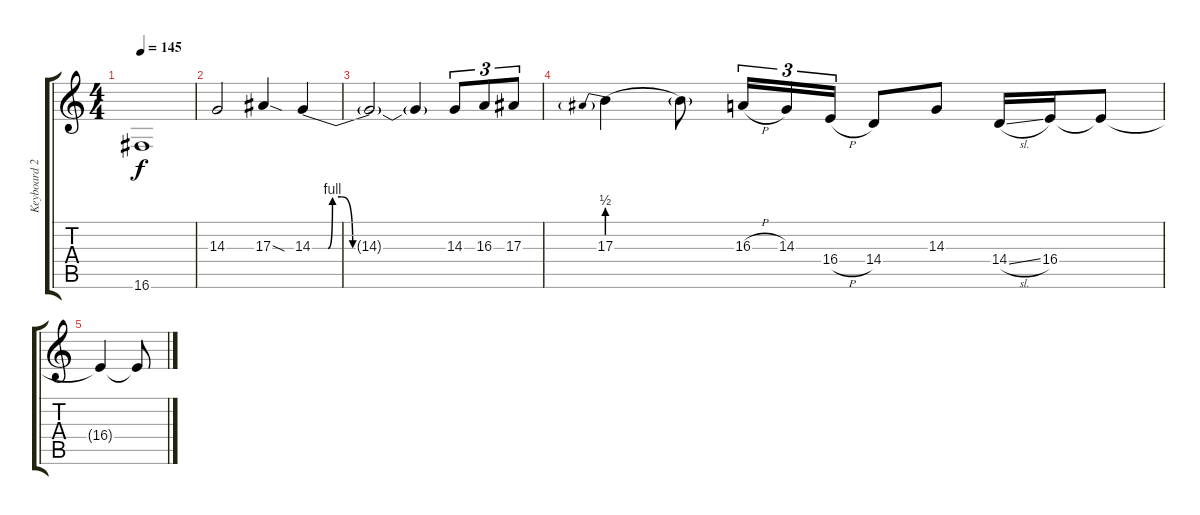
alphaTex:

\track ("Keyboard 2 [Lead]" "Keyboard 2") {instrument lead8bassandlead}
\staff {score tabs}
\tuning (D4 A3 F3 C3 G2 D2) {hide}
\ts (4 4)
\tempo 145
\clef g2
\ks c
16.6{t}.1{dy f} |
14.3.2 17.3{sod}.4 14.3{be (custom 0 0 7 0 9 4 13 4 18 0 30 0 60 0)}.4 |
14.3{t}.2 14.3{t}.4 14.3.8{tu (3 2)} 16.3.8{tu (3 2)} 17.3.8{tu (3 2)} |
17.3{be (prebend 0 2 60 2)}.4 17.3{t}.8 16.3{h}.16{tu (3 2)} 14.3.16{tu (3 2)} 16.4{h}.16{tu (3 2)} 14.4.8 14.3.8 14.4{sl}.16 16.4.16 16.4{t}.8 |
16.4{t}.4 16.4{t}.8
